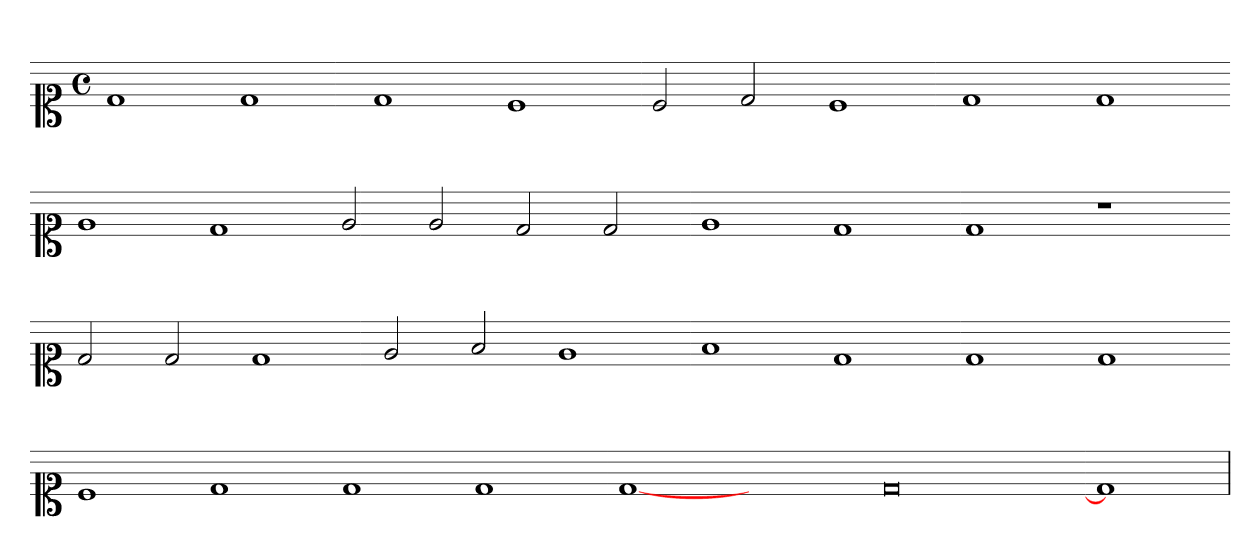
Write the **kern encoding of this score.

**kern
*part1
*staff1
*clefC1
*k[]
*M4/4
*met(c)
=
1d
1d
1d
1c
=-
2c
2d
1c
1d
1d
=-
1e
1d
2e
2e
2d
2d
=-
1e
1d
1d
1r
=-
2d
2d
1d
2e
2f
1e
=-
1f
1d
1d
1d
=-
1c
1d
1d
1d
=-
[1d
1ryy
0d
=1-
1d]
=
*-
